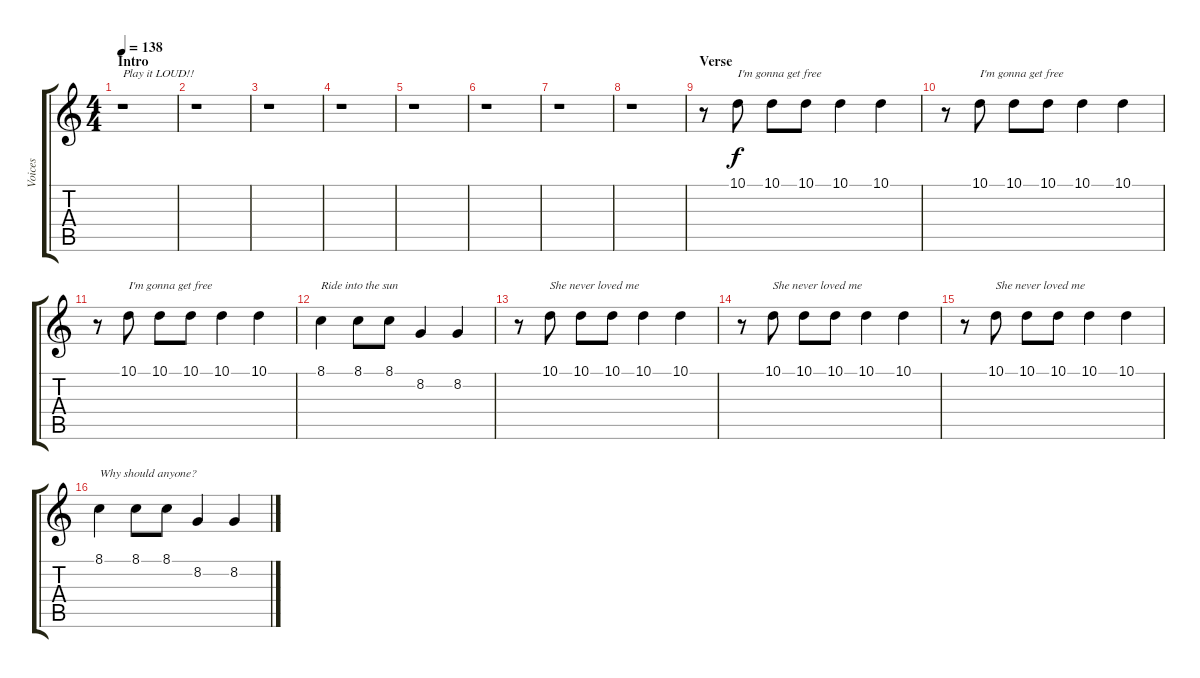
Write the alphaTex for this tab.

\track ("Voices" "Voices") {instrument altosax}
\staff {score tabs}
\tuning (E4 B3 G3 D3 A2 E2) {hide}
\ts (4 4)
\section ("" "Intro")
\tempo 138
\clef g2
\ks c
r.1{txt "Play it LOUD!!" dy f instrument altosax} |
r.1 |
r.1 |
r.1 |
r.1 |
r.1 |
r.1 |
r.1 |
\section ("" "Verse")
r.8 10.1.8{txt "I'm gonna get free "} 10.1.8 10.1.8 10.1.4 10.1.4 |
r.8 10.1.8{txt "I'm gonna get free "} 10.1.8 10.1.8 10.1.4 10.1.4 |
r.8 10.1.8{txt "I'm gonna get free "} 10.1.8 10.1.8 10.1.4 10.1.4 |
8.1.4{txt "Ride into the sun "} 8.1.8 8.1.8 8.2.4 8.2.4 |
r.8 10.1.8{txt "She never loved me "} 10.1.8 10.1.8 10.1.4 10.1.4 |
r.8 10.1.8{txt "She never loved me "} 10.1.8 10.1.8 10.1.4 10.1.4 |
r.8 10.1.8{txt "She never loved me "} 10.1.8 10.1.8 10.1.4 10.1.4 |
8.1.4{txt "Why should anyone? "} 8.1.8 8.1.8 8.2.4 8.2.4
